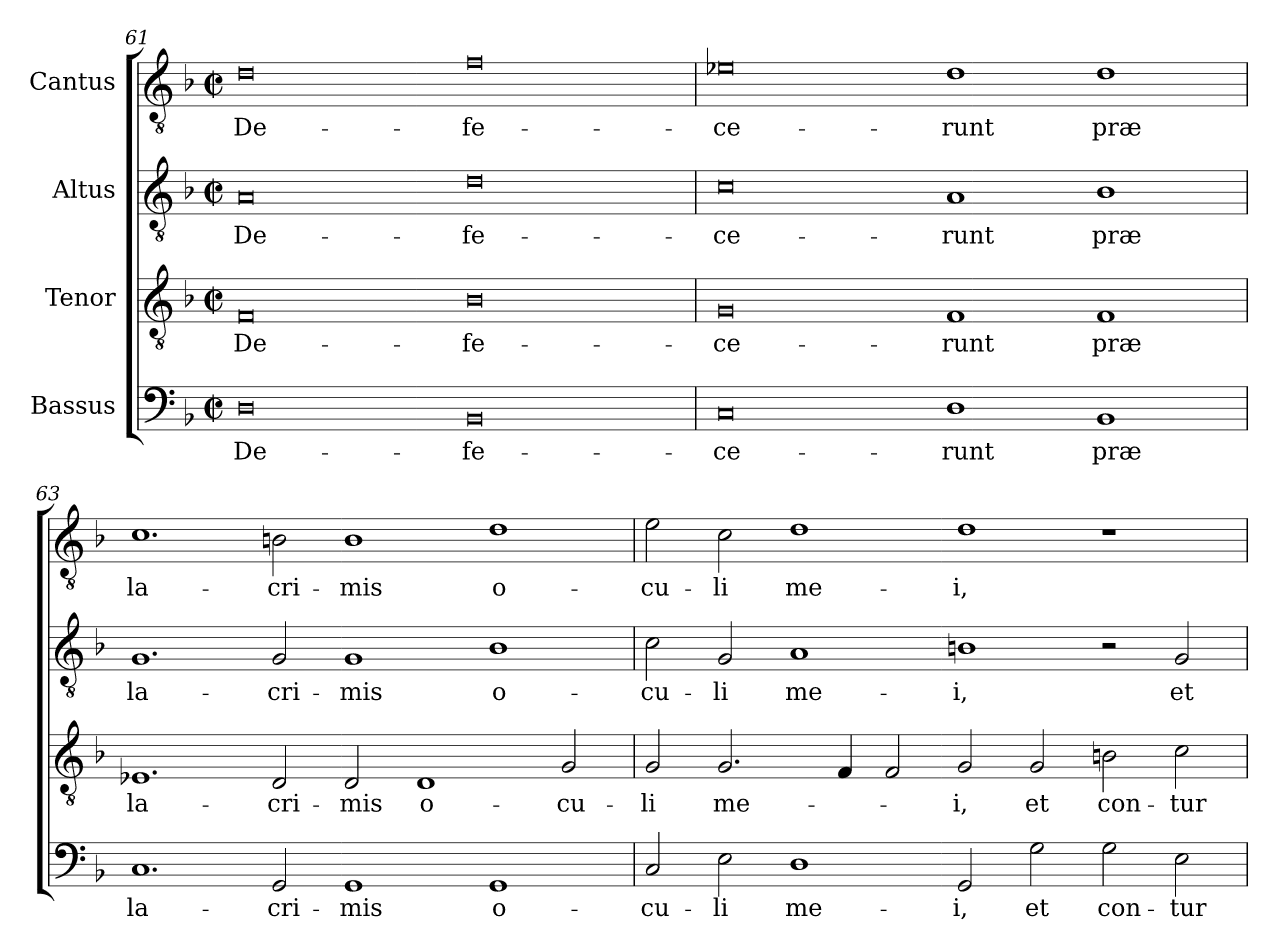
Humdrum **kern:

**kern	**text	**kern	**text	**kern	**text	**kern	**text
*part4	*part4	*part3	*part3	*part2	*part2	*part1	*part1
*staff4	*staff4	*staff3	*staff3	*staff2	*staff2	*staff1	*staff1
*I"Bassus	*	*I"Tenor	*	*I"Altus	*	*I"Cantus	*
*clefF4	*	*clefGv2	*	*clefGv2	*	*clefGv2	*
*k[b-]	*	*k[b-]	*	*k[b-]	*	*k[b-]	*
*F:	*	*F:	*	*F:	*	*F:	*
*M2/2	*	*M2/2	*	*M2/2	*	*M2/2	*
*met(c|)	*	*met(c|)	*	*met(c|)	*	*met(c|)	*
=61	=61	=61	=61	=61	=61	=61	=61
!	!LO:LY:b	!	!LO:LY:b	!	!LO:LY:b	!	!LO:LY:b
0D	De-	0F	De-	0A	De-	0d	De-
!	!LO:LY:b	!	!LO:LY:b	!	!LO:LY:b	!	!LO:LY:b
0BB-	-fe-	0B-	-fe-	0d	-fe-	0f	-fe-
=62	=62	=62	=62	=62	=62	=62	=62
!	!LO:LY:b	!	!LO:LY:b	!	!LO:LY:b	!	!LO:LY:b
0C	-ce-	0G	-ce-	0c	-ce-	0e-X	-ce-
!	!LO:LY:b	!	!LO:LY:b	!	!LO:LY:b	!	!LO:LY:b
1D	-runt	1F	-runt	1A	-runt	1d	-runt
!	!LO:LY:b	!	!LO:LY:b	!	!LO:LY:b	!	!LO:LY:b
1BB-	præ	1F	præ	1B-	præ	1d	præ
=63	=63	=63	=63	=63	=63	=63	=63
!	!LO:LY:b	!	!LO:LY:b	!	!LO:LY:b	!	!LO:LY:b
1.C	la-	1.E-X	la-	1.G	la-	1.c	la-
!	!LO:LY:b	!	!LO:LY:b	!	!LO:LY:b	!	!LO:LY:b
2GG/	-cri-	2D/	-cri-	2G/	-cri-	2Bn\	-cri-
!	!LO:LY:b	!	!LO:LY:b	!	!LO:LY:b	!	!LO:LY:b
1GG	-mis	2D/	-mis	1G	-mis	1B	-mis
!	!	!	!LO:LY:b	!	!	!	!
.	.	1D	o-	.	.	.	.
!	!LO:LY:b	!	!	!	!LO:LY:b	!	!LO:LY:b
1GG	o-	.	.	1B-	o-	1d	o-
!	!	!	!LO:LY:b	!	!	!	!
.	.	2G/	-cu-	.	.	.	.
=64	=64	=64	=64	=64	=64	=64	=64
!	!LO:LY:b	!	!LO:LY:b	!	!LO:LY:b	!	!LO:LY:b
2C/	-cu-	2G/	-li	2c\	-cu-	2e\	-cu-
!	!LO:LY:b	!	!LO:LY:b	!	!LO:LY:b	!	!LO:LY:b
2E\	-li	2.G/	me-	2G/	-li	2c\	-li
!	!LO:LY:b	!	!	!	!LO:LY:b	!	!LO:LY:b
1D	me-	.	.	1A	me-	1d	me-
.	.	4F/	.	.	.	.	.
.	.	2F/	.	.	.	.	.
!	!LO:LY:b	!	!LO:LY:b	!	!LO:LY:b	!	!LO:LY:b
2GG/	-i,	2G/	-i,	1Bn	-i,	1d	-i,
!	!LO:LY:b	!	!LO:LY:b	!	!	!	!
2G\	et	2G/	et	.	.	.	.
!	!LO:LY:b	!	!LO:LY:b	!	!	!	!
2G\	con-	2Bn\	con-	2r	.	1r	.
!	!LO:LY:b	!	!LO:LY:b	!	!LO:LY:b	!	!
2E\	-tur-	2c\	-tur-	2G/	et	.	.
=	=	=	=	=	=	=	=
*-	*-	*-	*-	*-	*-	*-	*-
